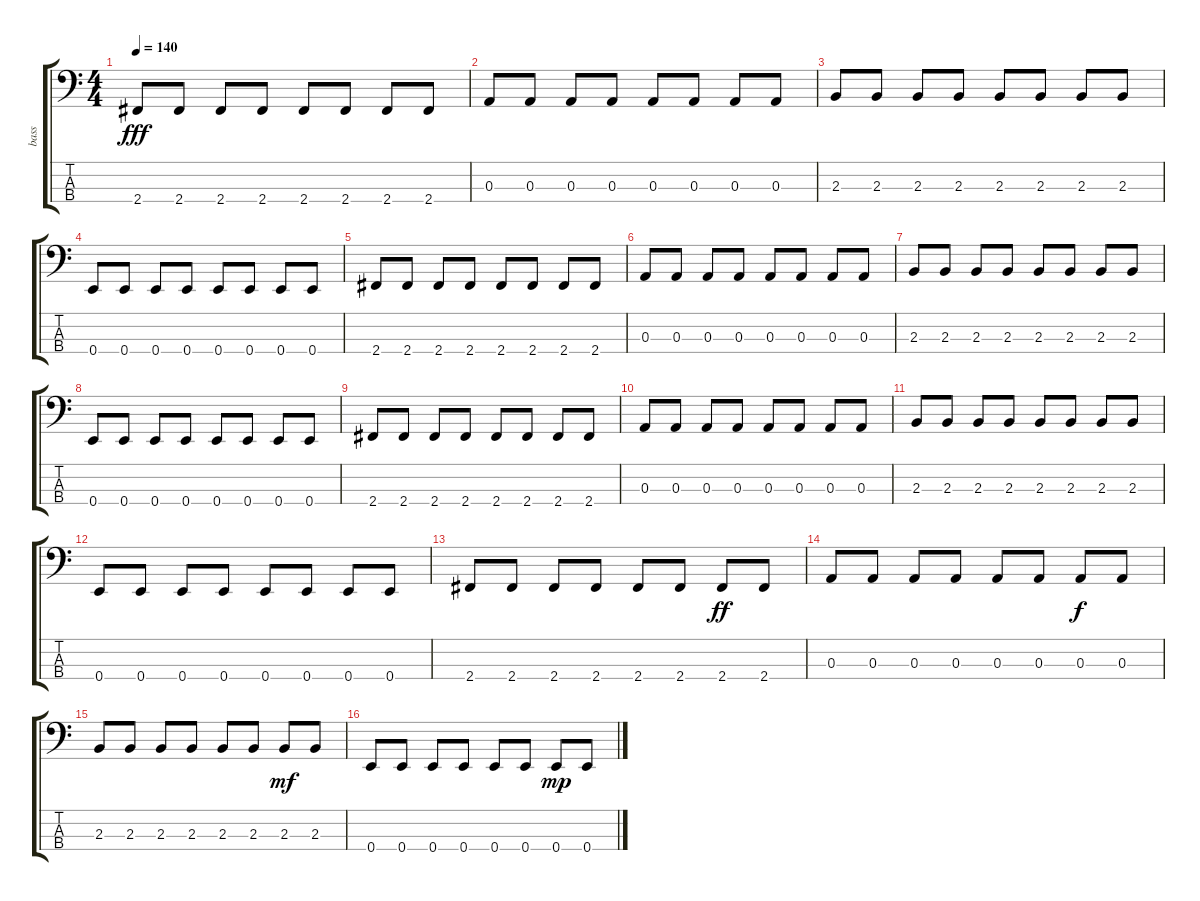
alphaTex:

\track ("bass" "bass") {instrument electricbassfinger}
\staff {score tabs}
\tuning (G2 D2 A1 E1) {hide}
\ts (4 4)
\tempo 140
\clef f4
\ks c
2.4.8{dy fff} 2.4.8 2.4.8 2.4.8 2.4.8 2.4.8 2.4.8 2.4.8 |
0.3.8 0.3.8 0.3.8 0.3.8 0.3.8 0.3.8 0.3.8 0.3.8 |
2.3.8 2.3.8 2.3.8 2.3.8 2.3.8 2.3.8 2.3.8 2.3.8 |
0.4.8 0.4.8 0.4.8 0.4.8 0.4.8 0.4.8 0.4.8 0.4.8 |
2.4.8 2.4.8 2.4.8 2.4.8 2.4.8 2.4.8 2.4.8 2.4.8 |
0.3.8 0.3.8 0.3.8 0.3.8 0.3.8 0.3.8 0.3.8 0.3.8 |
2.3.8 2.3.8 2.3.8 2.3.8 2.3.8 2.3.8 2.3.8 2.3.8 |
0.4.8 0.4.8 0.4.8 0.4.8 0.4.8 0.4.8 0.4.8 0.4.8 |
2.4.8 2.4.8 2.4.8 2.4.8 2.4.8 2.4.8 2.4.8 2.4.8 |
0.3.8 0.3.8 0.3.8 0.3.8 0.3.8 0.3.8 0.3.8 0.3.8 |
2.3.8 2.3.8 2.3.8 2.3.8 2.3.8 2.3.8 2.3.8 2.3.8 |
0.4.8 0.4.8 0.4.8 0.4.8 0.4.8 0.4.8 0.4.8 0.4.8 |
2.4.8 2.4.8 2.4.8 2.4.8 2.4.8 2.4.8 2.4.8{dy ff} 2.4.8 |
0.3.8 0.3.8 0.3.8 0.3.8 0.3.8 0.3.8 0.3.8{dy f} 0.3.8 |
2.3.8 2.3.8 2.3.8 2.3.8 2.3.8 2.3.8 2.3.8{dy mf} 2.3.8 |
0.4.8 0.4.8 0.4.8 0.4.8 0.4.8 0.4.8 0.4.8{dy mp} 0.4.8
